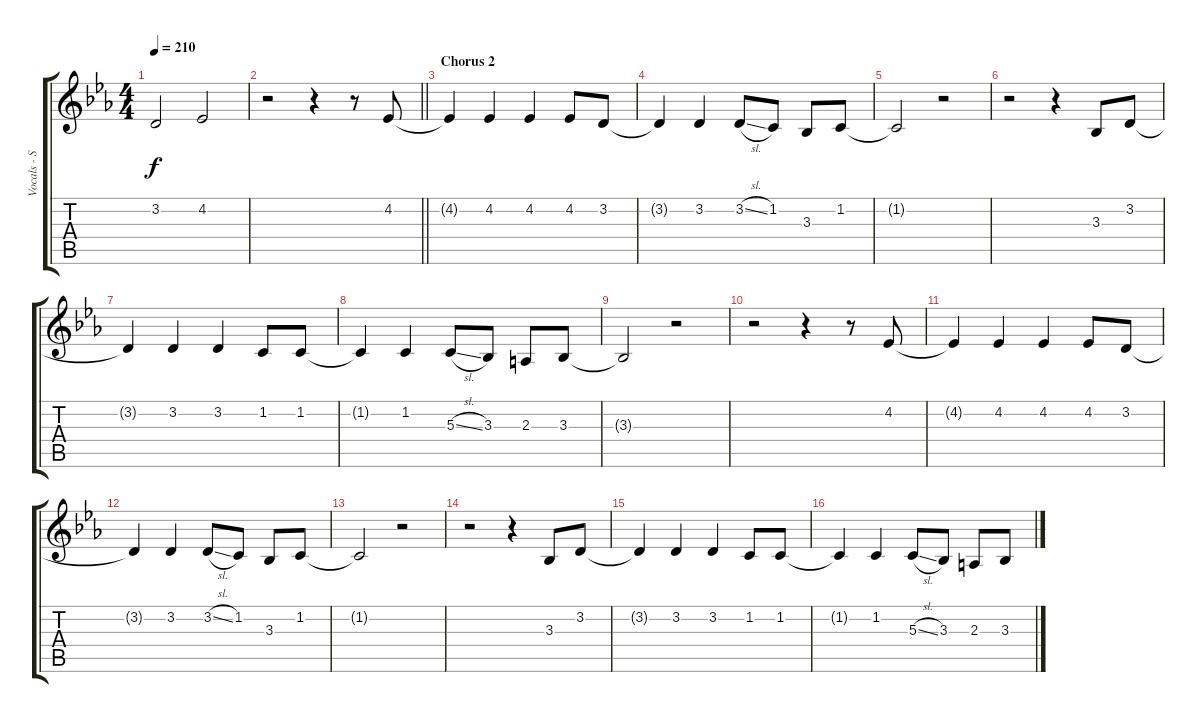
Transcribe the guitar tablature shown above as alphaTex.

\track ("Vocals - Simon Neil" "Vocals - S") {instrument altosax}
\staff {score tabs}
\tuning (E4 B3 G3 D3 A2 E2) {hide}
\ts (4 4)
\tempo 210
\clef g2
\ks cminor
3.2.2{dy f} 4.2.2 |
\barLineRight lightlight
r.2 r.4 r.8 4.2.8 |
\section ("" "Chorus 2")
4.2{t}.4 4.2.4 4.2.4 4.2.8 3.2.8 |
3.2{t}.4 3.2.4 3.2{sl}.8 1.2.8 3.3.8 1.2.8 |
1.2{t}.2 r.2 |
r.2 r.4 3.3.8 3.2.8 |
3.2{t}.4 3.2.4 3.2.4 1.2.8 1.2.8 |
1.2{t}.4 1.2.4 5.3{sl}.8 3.3.8 2.3.8 3.3.8 |
3.3{t}.2 r.2 |
r.2 r.4 r.8 4.2.8 |
4.2{t}.4 4.2.4 4.2.4 4.2.8 3.2.8 |
3.2{t}.4 3.2.4 3.2{sl}.8 1.2.8 3.3.8 1.2.8 |
1.2{t}.2 r.2 |
r.2 r.4 3.3.8 3.2.8 |
3.2{t}.4 3.2.4 3.2.4 1.2.8 1.2.8 |
1.2{t}.4 1.2.4 5.3{sl}.8 3.3.8 2.3.8 3.3.8
